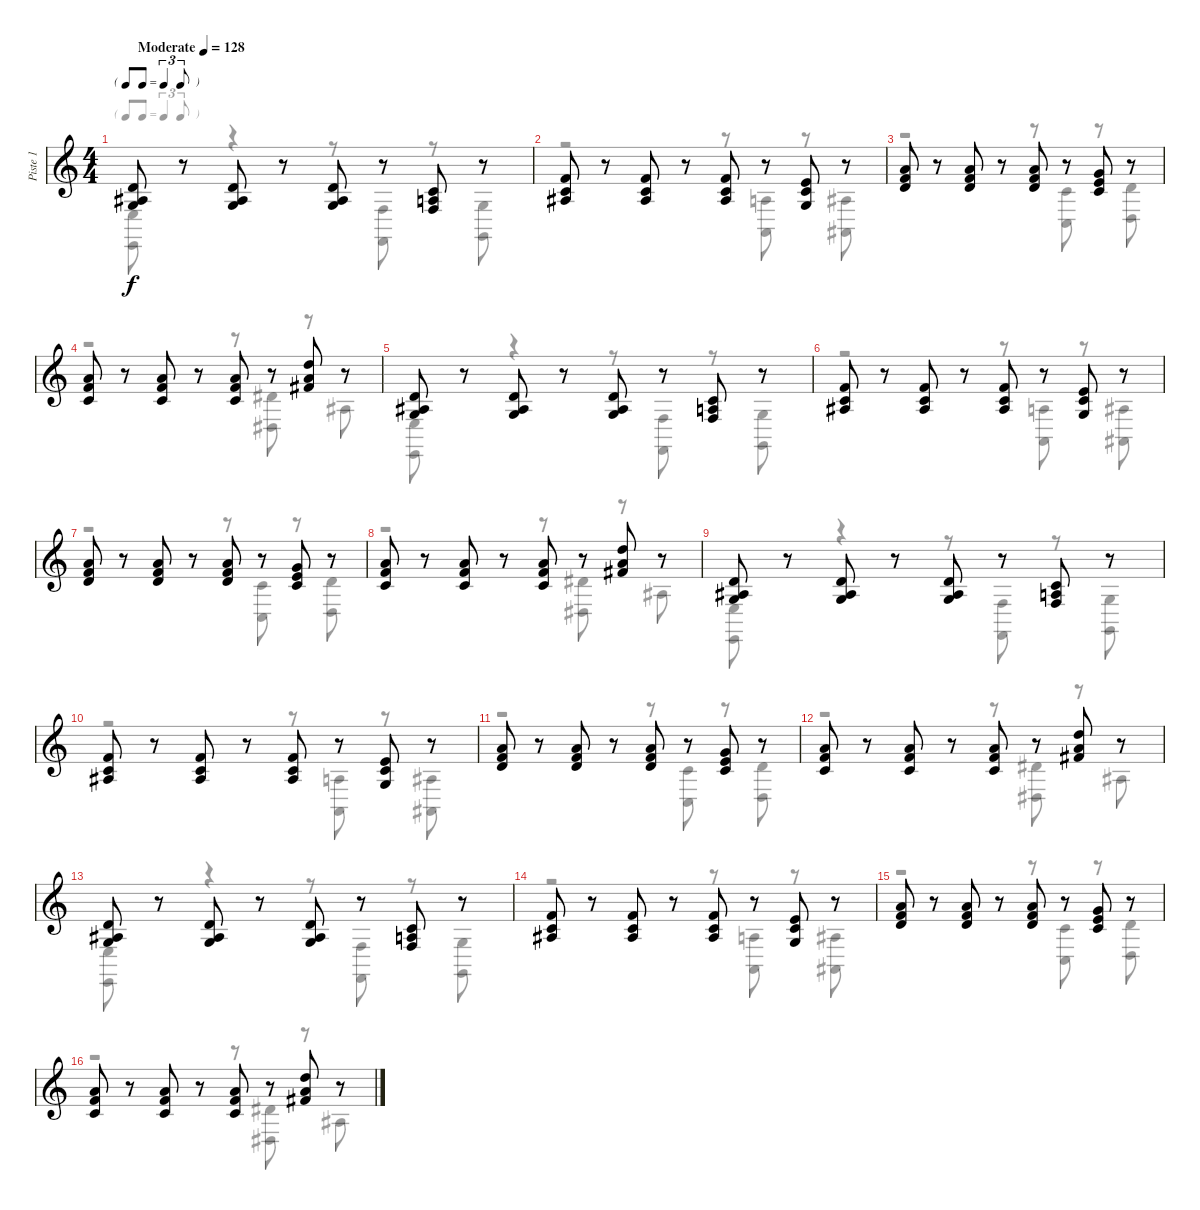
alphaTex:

\track ("Piste 1" "Piste 1") {instrument electricgrandpiano}
\staff {score}
\tuning (E4 B3 G3 D3 A2 E2) {hide}
\voice
\ts (4 4)
\tf triplet8th
\tempo (128 "Moderate")
\clef g2
\ks c
(3.2 0.3 8.4).8{dy f instrument electricgrandpiano} r.8 (3.2 0.3 8.4).8 r.8 (3.2 0.3 8.4).8 r.8 (1.2 2.3 3.4).8 r.8 |
(1.1 1.2 3.3).8 r.8 (1.1 1.2 3.3).8 r.8 (1.1 1.2 3.3).8 r.8 (0.1 1.2 0.3).8 r.8 |
(1.1 3.2 14.3).8 r.8 (1.1 3.2 14.3).8 r.8 (1.1 3.2 14.3).8 r.8 (0.1 1.2 12.3).8 r.8 |
(1.1 10.2 5.3).8 r.8 (1.1 1.2 14.3).8 r.8 (1.1 1.2 14.3).8 r.8 (5.1 7.2 19.3).8 r.8 |
(3.2 0.3 8.4).8 r.8 (3.2 0.3 8.4).8 r.8 (3.2 0.3 8.4).8 r.8 (1.2 2.3 3.4).8 r.8 |
(1.1 1.2 3.3).8 r.8 (1.1 1.2 3.3).8 r.8 (1.1 1.2 3.3).8 r.8 (0.1 1.2 0.3).8 r.8 |
(1.1 3.2 14.3).8 r.8 (1.1 3.2 14.3).8 r.8 (1.1 3.2 14.3).8 r.8 (0.1 1.2 12.3).8 r.8 |
(1.1 10.2 5.3).8 r.8 (1.1 1.2 14.3).8 r.8 (1.1 1.2 14.3).8 r.8 (5.1 7.2 19.3).8 r.8 |
(3.2 0.3 8.4).8 r.8 (3.2 0.3 8.4).8 r.8 (3.2 0.3 8.4).8 r.8 (1.2 2.3 3.4).8 r.8 |
(1.1 1.2 3.3).8 r.8 (1.1 1.2 3.3).8 r.8 (1.1 1.2 3.3).8 r.8 (0.1 1.2 0.3).8 r.8 |
(1.1 3.2 14.3).8 r.8 (1.1 3.2 14.3).8 r.8 (1.1 3.2 14.3).8 r.8 (0.1 1.2 12.3).8 r.8 |
(1.1 10.2 5.3).8 r.8 (1.1 1.2 14.3).8 r.8 (1.1 1.2 14.3).8 r.8 (5.1 7.2 19.3).8 r.8 |
(3.2 0.3 8.4).8 r.8 (3.2 0.3 8.4).8 r.8 (3.2 0.3 8.4).8 r.8 (1.2 2.3 3.4).8 r.8 |
(1.1 1.2 3.3).8 r.8 (1.1 1.2 3.3).8 r.8 (1.1 1.2 3.3).8 r.8 (0.1 1.2 0.3).8 r.8 |
(1.1 3.2 14.3).8 r.8 (1.1 3.2 14.3).8 r.8 (1.1 3.2 14.3).8 r.8 (0.1 1.2 12.3).8 r.8 |
(1.1 10.2 5.3).8 r.8 (1.1 1.2 14.3).8 r.8 (1.1 1.2 14.3).8 r.8 (5.1 7.2 19.3).8 r.8
\voice
\clef g2
\ottava regular
\simile none
\ks c
(2.4 0.6).8{dy f} r.8 r.4 r.8 (3.4 1.6).8 r.8 (0.3 3.6).8 |
r.2 r.8 (2.3 0.5).8 r.8 (3.3 1.5).8 |
r.2 r.8 (1.2 3.5).8 r.8 (3.2 0.4).8 |
r.2 r.8 (4.2 1.4).8 r.8 3.3.8 |
(2.4 0.6).8 r.8 r.4 r.8 (3.4 1.6).8 r.8 (0.3 3.6).8 |
r.2 r.8 (2.3 0.5).8 r.8 (3.3 1.5).8 |
r.2 r.8 (1.2 3.5).8 r.8 (3.2 0.4).8 |
r.2 r.8 (4.2 1.4).8 r.8 3.3.8 |
(2.4 0.6).8 r.8 r.4 r.8 (3.4 1.6).8 r.8 (0.3 3.6).8 |
r.2 r.8 (2.3 0.5).8 r.8 (3.3 1.5).8 |
r.2 r.8 (1.2 3.5).8 r.8 (3.2 0.4).8 |
r.2 r.8 (4.2 1.4).8 r.8 3.3.8 |
(2.4 0.6).8 r.8 r.4 r.8 (3.4 1.6).8 r.8 (0.3 3.6).8 |
r.2 r.8 (2.3 0.5).8 r.8 (3.3 1.5).8 |
r.2 r.8 (1.2 3.5).8 r.8 (3.2 0.4).8 |
r.2 r.8 (4.2 1.4).8 r.8 3.3.8
